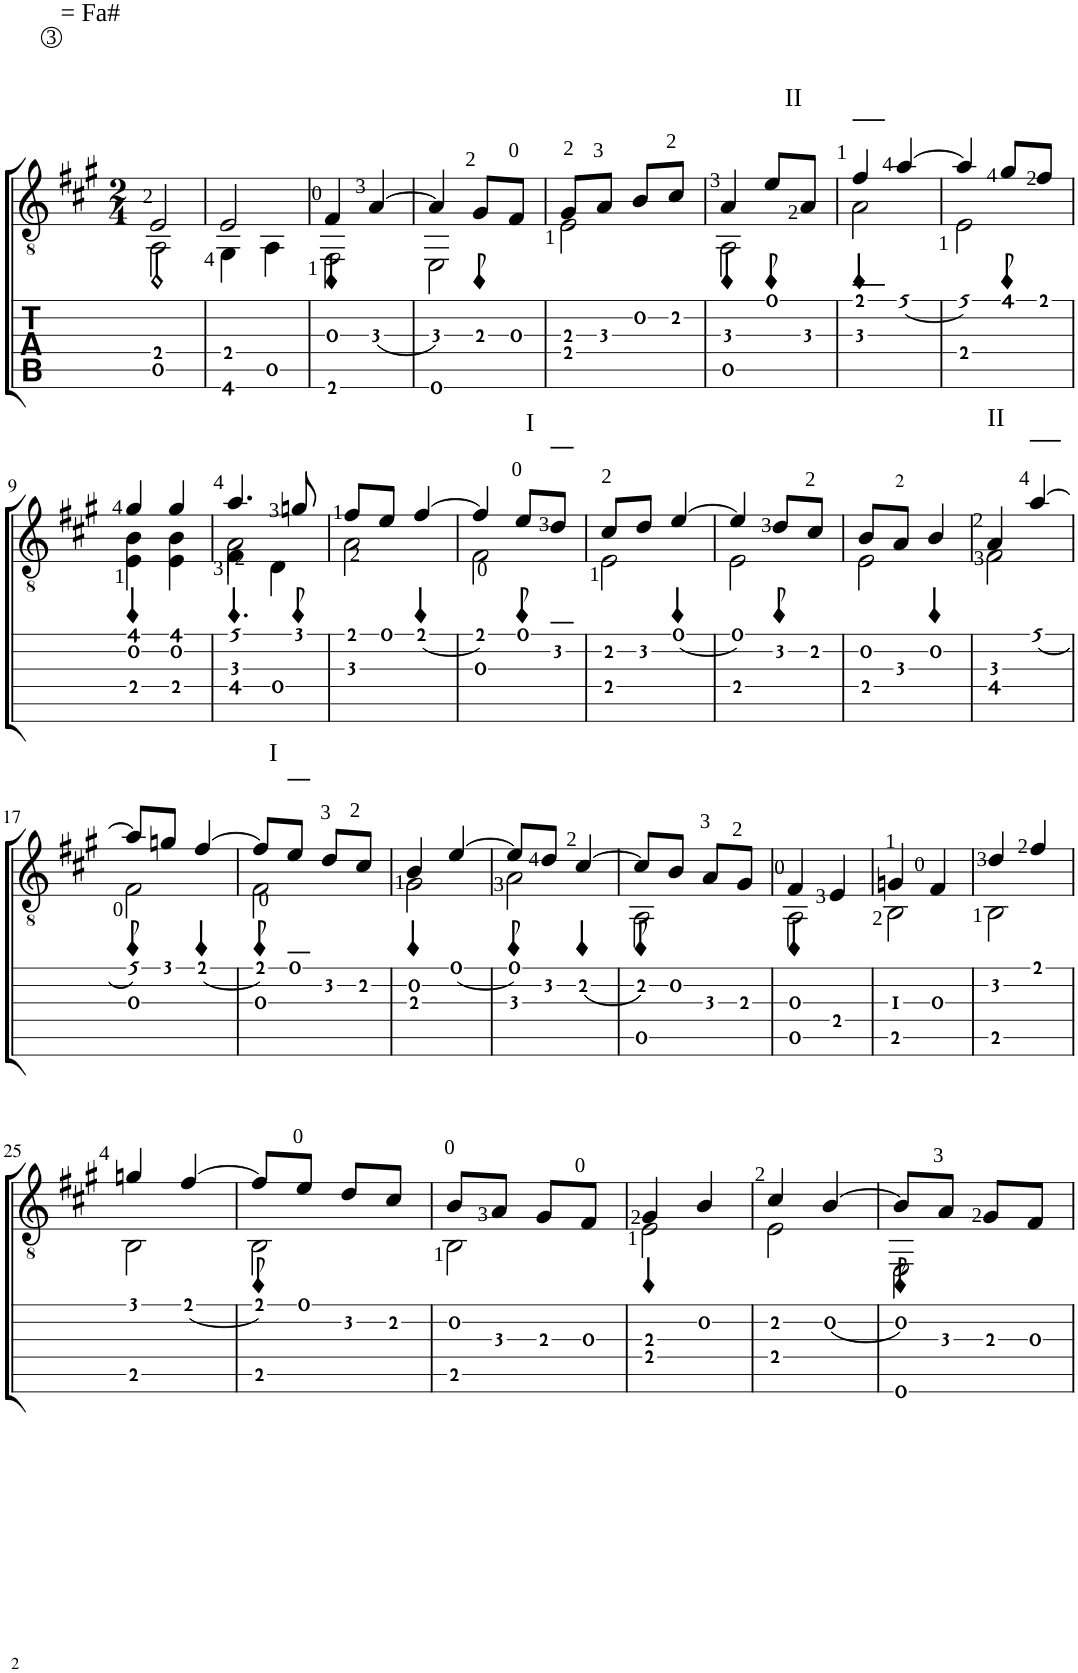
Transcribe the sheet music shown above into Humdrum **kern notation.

**kern	**kern
*part2	*part1
*staff2	*staff1
*I"Classical Guitar [Tablature]	*I"Guitar
*stria6	*
*	*clefGv2
*k[f#c#g#]	*k[f#c#g#]
*M2/4	*M2/4
=1	=1
*^	*^
!	!	!LO:TX:a:t== Fa#	!
2E	2AA	2E/	2AA\
=2	=2	=2	=2
2E	4GG#	2E/	4GG#\
.	4AA	.	4AA\
=3	=3	=3	=3
4F#	2FF#	4F#/	2FF#\
[4A	.	[4A/	.
=4	=4	=4	=4
4A]	2EE	4A/]	2EE\
8G#L	.	8G#/L	.
8F#J	.	8F#/J	.
=5	=5	=5	=5
8G#L	2E	8G#/L	2E\
8AJ	.	8A/J	.
8BL	.	8B/L	.
8c#J	.	8c#/J	.
=6	=6	=6	=6
4A	2AA	4A/	2AA\
!	!	!LO:TX:a:t=II	!
8eL	.	8e/L	.
8AJ	.	8A/J	.
=7	=7	=7	=7
4f#	2A	4f#/	2A\
[4a	.	[4a/	.
=8	=8	=8	=8
4a]	2E	4a/]	2E\
8g#L	.	8g#/L	.
8f#J	.	8f#/J	.
!!LO:LB:g=z	!!
=9	=9	=9	=9
4g#	4E 4B	4g#/	4E\ 4B\
4g#	4E 4B	4g#/	4E\ 4B\
=10	=10	=10	=10
*	*^	*	*^
4.a	4F#	2A	4.a/	4F#\	2A\
.	4D	.	.	4D\	.
8g	.	.	8gn/	.	.
*	*v	*v	*	*	*
*	*	*	*v	*v
=11	=11	=11	=11
8f#L	2A	8f#/L	2A\
8eJ	.	8e/J	.
[4f#	.	[4f#/	.
=12	=12	=12	=12
4f#]	2F#	4f#/]	2F#\
!	!	!LO:TX:a:t=I	!
8eL	.	8e/L	.
8dJ	.	8d/J	.
=13	=13	=13	=13
8c#L	2E	8c#/L	2E\
8dJ	.	8d/J	.
[4e	.	[4e/	.
=14	=14	=14	=14
4e]	2E	4e/]	2E\
8dL	.	8d/L	.
8c#J	.	8c#/J	.
=15	=15	=15	=15
8BL	2E	8B/L	2E\
8AJ	.	8A/J	.
4B	.	4B/	.
=16	=16	=16	=16
!	!	!LO:TX:a:t=II	!
4A	2F#	4A/	2F#\
[4a	.	[4a/	.
!!LO:LB:g=z	!!
=17	=17	=17	=17
8aL]	2F#	8a/L]	2F#\
8gJ	.	8gn/J	.
[4f#	.	[4f#/	.
=18	=18	=18	=18
8f#L]	2F#	8f#/L]	2F#\
!	!	!LO:TX:a:t=I	!
8eJ	.	8e/J	.
8dL	.	8d/L	.
8c#J	.	8c#/J	.
=19	=19	=19	=19
4B	2G#	4B/	2G#\
[4e	.	[4e/	.
=20	=20	=20	=20
8eL]	2A	8e/L]	2A\
8dJ	.	8d/J	.
[4c#	.	[4c#/	.
=21	=21	=21	=21
8c#L]	2AA	8c#/L]	2AA\
8BJ	.	8B/J	.
8AL	.	8A/L	.
8G#J	.	8G#/J	.
=22	=22	=22	=22
4F#	2AA	4F#/	2AA\
4E	.	4E/	.
=23	=23	=23	=23
4G	2BB	4Gn/	2BB\
4F#	.	4F#/	.
=24	=24	=24	=24
4d	2BB	4d/	2BB\
4f#	.	4f#/	.
!!LO:LB:g=z	!!
=25	=25	=25	=25
4g	2BB	4gn/	2BB\
[4f#	.	[4f#/	.
=26	=26	=26	=26
8f#L]	2BB	8f#/L]	2BB\
8eJ	.	8e/J	.
8dL	.	8d/L	.
8c#J	.	8c#/J	.
=27	=27	=27	=27
8BL	2BB	8B/L	2BB\
8AJ	.	8A/J	.
8G#L	.	8G#/L	.
8F#J	.	8F#/J	.
=28	=28	=28	=28
4G#	2E	4G#/	2E\
4B	.	4B/	.
=29	=29	=29	=29
4c#	2E	4c#/	2E\
[4B	.	[4B/	.
=30	=30	=30	=30
8BL]	2EE	8B/L]	2EE\
8AJ	.	8A/J	.
8G#L	.	8G#/L	.
8F#J	.	8F#/J	.
*v	*v	*	*
*	*v	*v
=	=
*-	*-
